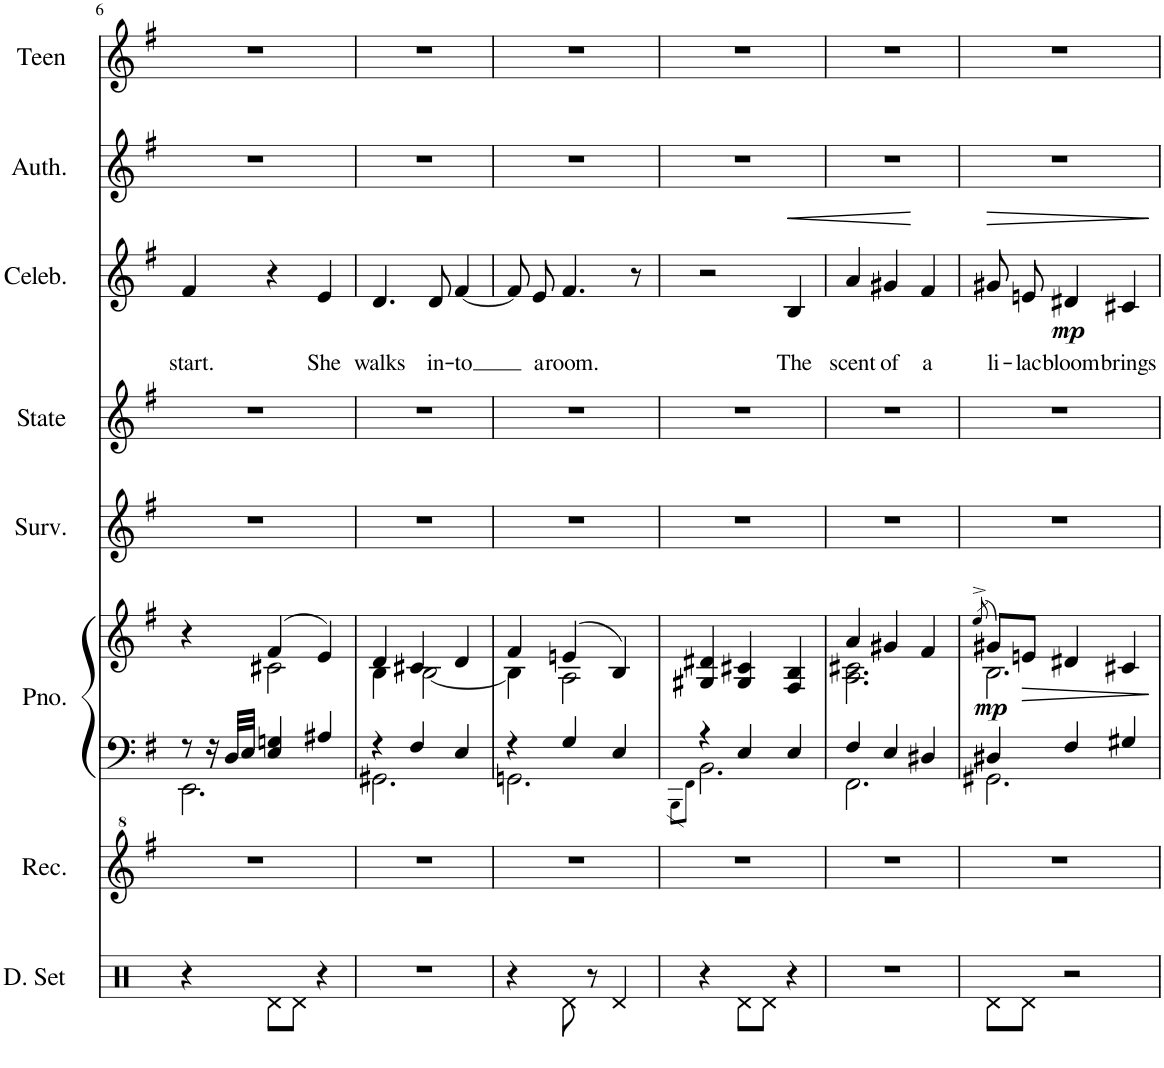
**kern	**kern	**kern	**kern	**dynam	**kern	**kern	**kern	**text	**dynam	**kern	**kern
*part8	*part7	*part6	*part6	*part6	*part5	*part4	*part3	*part3	*part3	*part2	*part1
*staff9	*staff8	*staff7	*staff6	*staff6/7	*staff5	*staff4	*staff3	*staff3	*staff3	*staff2	*staff1
*I"Drumset	*I"Recorder	*I"Piano	*	*	*I"Survivor Thea	*I"State Artist	*I"Celebrity Thea	*	*	*I"Author Thea	*I"Teen Thea
*I'D. Set	*I'Rec.	*I'Pno.	*	*	*I'Surv.	*I'State	*I'Celeb.	*	*	*I'Auth.	*I'Teen
!!LO:PB:g=z
*clefX	*clefG^2	*clefF4	*clefG2	*	*clefG2	*clefG2	*clefG2	*	*	*clefG2	*clefG2
*	*	*	*	*	*	*ITrd1c2	*	*	*	*	*
*k[f#]	*k[f#]	*k[f#]	*k[f#]	*	*k[f#]	*k[f#]	*k[f#]	*	*	*k[f#]	*k[f#]
*M3/4	*M3/4	*M3/4	*M3/4	*	*M3/4	*M3/4	*M3/4	*	*	*M3/4	*M3/4
=6	=6	=6	=6	=6	=6	=6	=6	=6	=6	=6	=6
*	*	*^	*^	*	*	*	*	*	*	*	*
!	!	!	!	!	!	!	!	!	!	!LO:LY:b	!	!	!
4r	2.r	8r	2.EE\	4r	4ryy	.	2.r	2.r	4f#/	start.	.	2.r	2.r
.	.	16r	.	.	.	.	.	.	.	.	.	.	.
.	.	32D/LLL	.	.	.	.	.	.	.	.	.	.	.
.	.	32E/JJJ	.	.	.	.	.	.	.	.	.	.	.
8Rd\L	.	4E/ 4Gn/	.	(4f#/	2c#X\	.	.	.	4r	.	.	.	.
8Rd\J	.	.	.	.	.	.	.	.	.	.	.	.	.
!	!	!	!	!	!	!	!	!	!	!LO:LY:b	!	!	!
4r	.	4A#X/	.	4e/)	.	.	.	.	4e/	She	.	.	.
=7	=7	=7	=7	=7	=7	=7	=7	=7	=7	=7	=7	=7	=7
!	!	!	!	!	!	!	!	!	!	!LO:LY:b	!	!	!
2.r	2.r	4r	2.GG#X\	4d/	4B\	.	2.r	2.r	4.d/	walks	.	2.r	2.r
.	.	4F#/	.	4c#X/	[2B\	.	.	.	.	.	.	.	.
!	!	!	!	!	!	!	!	!	!	!LO:LY:b	!	!	!
.	.	.	.	.	.	.	.	.	8d/	-in-	.	.	.
!	!	!	!	!	!	!	!	!	!	!LO:LY:b	!	!	!
.	.	4E/	.	4d/	.	.	.	.	[4f#/	-to	.	.	.
=8	=8	=8	=8	=8	=8	=8	=8	=8	=8	=8	=8	=8	=8
4r	2.r	4r	2.GGn\	4f#/	4B\]	.	2.r	2.r	8f#/L]	.	.	2.r	2.r
!	!	!	!	!	!	!	!	!	!	!LO:LY:b	!	!	!
.	.	.	.	.	.	.	.	.	8e/J	a	.	.	.
!	!	!	!	!	!	!	!	!	!	!LO:LY:b	!	!	!
8Rd\	.	4G/	.	(4en/	2A\	.	.	.	4.f#/	room.	.	.	.
8r	.	.	.	.	.	.	.	.	.	.	.	.	.
4Rd/	.	4E/	.	4B/)	.	.	.	.	.	.	.	.	.
.	.	.	.	.	.	.	.	.	8r	.	.	.	.
*	*	*	*	*v	*v	*	*	*	*	*	*	*	*
=9	=9	=9	=9	=9	=9	=9	=9	=9	=9	=9	=9	=9
.	.	.	8qBBB\L	.	.	.	.	.	.	.	.	.
.	.	.	8qFF#\J	.	.	.	.	.	.	.	.	.
4r	2.r	4r	2.BB\	4G#X/ 4d#X/	.	2.r	2.r	2r	.	.	2.r	2.r
8Rd\L	.	4E/	.	4G#/ 4c#X/	.	.	.	.	.	.	.	.
8Rd\J	.	.	.	.	.	.	.	.	.	.	.	.
!	!	!	!	!	!	!	!	!	!LO:LY:b	!LO:HP:b	!	!
4r	.	4E/	.	4F#/ 4B/	.	.	.	4B/	The	<	.	.
=10	=10	=10	=10	=10	=10	=10	=10	=10	=10	=10	=10	=10
*	*	*	*	*^	*	*	*	*	*	*	*	*
!	!	!	!	!	!	!	!	!	!	!LO:LY:b	!	!	!
2.r	2.r	4F#/	2.FF#\	4a/	2.A\ 2.c#X\	.	2.r	2.r	4a/	scent	.	2.r	2.r
!	!	!	!	!	!	!	!	!	!	!LO:LY:b	!	!	!
.	.	4E/	.	4g#X/	.	.	.	.	4g#X/	of	.	.	.
!	!	!	!	!	!	!	!	!	!	!LO:LY:b	!	!	!
.	.	4D#X/	.	4f#/	.	.	.	.	4f#/	a	[	.	.
=11	=11	=11	=11	=11	=11	=11	=11	=11	=11	=11	=11	=11	=11
.	.	.	.	(8qee^/	.	.	.	.	.	.	.	.	.
!	!	!	!	!	!	!LO:DY:b	!	!	!	!LO:LY:b	!LO:HP:b	!	!
8Rd\L	2.r	4D#X/	2.GG#X\	8g#X/L)	2.B\	mp	2.r	2.r	8g#X/L	li-	>	2.r	2.r
!	!	!	!	!	!	!LO:HP:b	!	!	!	!LO:LY:b	!	!	!
8Rd\J	.	.	.	8en/J	.	>	.	.	8en/J	-lac	.	.	.
!	!	!	!	!	!	!	!	!	!	!LO:LY:b	!LO:DY:b	!	!
2r	.	4F#/	.	4d#X/	.	.	.	.	4d#X/	bloom	mp	.	.
!	!	!	!	!	!	!	!	!	!	!LO:LY:b	!	!	!
.	.	4G#X/	.	4c#X/	.	.	.	.	4c#X/	brings	.	.	.
*	*	*v	*v	*	*	*	*	*	*	*	*	*	*
*	*	*	*v	*v	*	*	*	*	*	*	*	*
.	.	.	.	]	.	.	.	.	]	.	.
=	=	=	=	=	=	=	=	=	=	=	=
*-	*-	*-	*-	*-	*-	*-	*-	*-	*-	*-	*-
